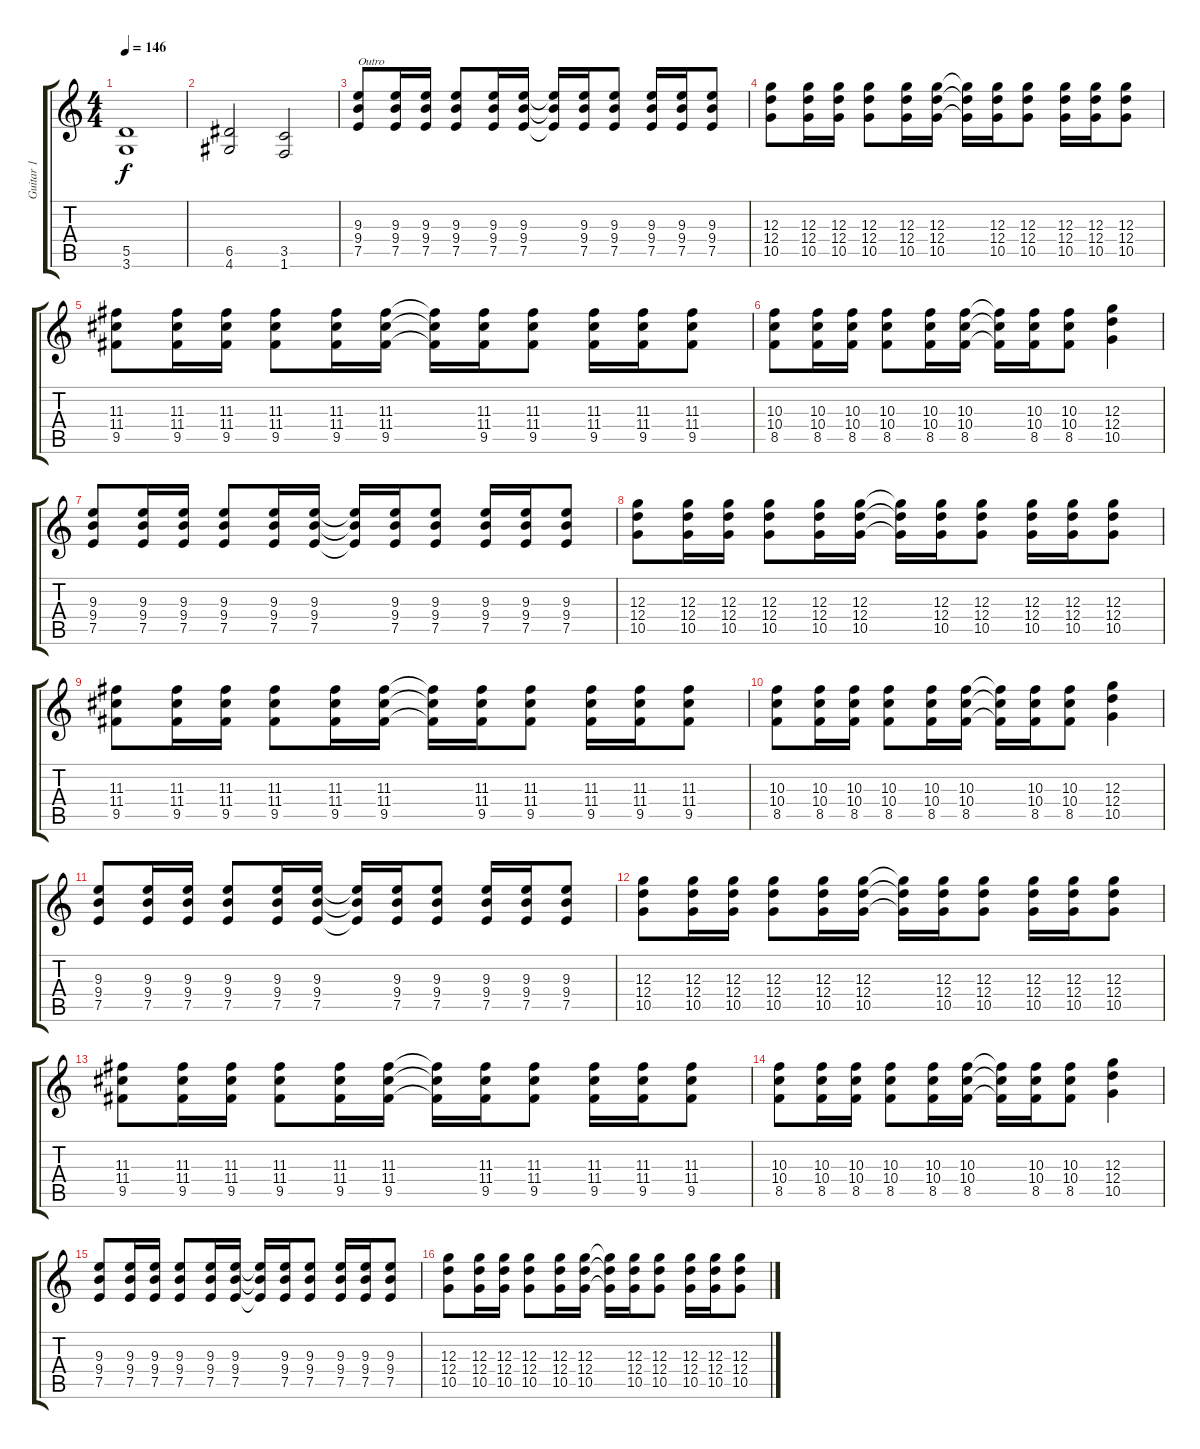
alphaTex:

\track ("Guitar 1" "Guitar 1") {instrument distortionguitar}
\staff {score tabs}
\tuning (E4 B3 G3 D3 A2 E2) {hide}
\ts (4 4)
\tempo 146
\clef g2
\ks c
(5.5 3.6).1{dy f} |
(6.5 4.6).2 (3.5 1.6).2 |
(9.3 9.4 7.5).8{txt "Outro"} (9.3 9.4 7.5).16 (9.3 9.4 7.5).16 (9.3 9.4 7.5).8 (9.3 9.4 7.5).16 (9.3 9.4 7.5).16 (9.3{t} 9.4{t} 7.5{t}).16 (9.3 9.4 7.5).16 (9.3 9.4 7.5).8 (9.3 9.4 7.5).16 (9.3 9.4 7.5).16 (9.3 9.4 7.5).8 |
(12.3 12.4 10.5).8 (12.3 12.4 10.5).16 (12.3 12.4 10.5).16 (12.3 12.4 10.5).8 (12.3 12.4 10.5).16 (12.3 12.4 10.5).16 (12.3{t} 12.4{t} 10.5{t}).16 (12.3 12.4 10.5).16 (12.3 12.4 10.5).8 (12.3 12.4 10.5).16 (12.3 12.4 10.5).16 (12.3 12.4 10.5).8 |
(11.3 11.4 9.5).8 (11.3 11.4 9.5).16 (11.3 11.4 9.5).16 (11.3 11.4 9.5).8 (11.3 11.4 9.5).16 (11.3 11.4 9.5).16 (11.3{t} 11.4{t} 9.5{t}).16 (11.3 11.4 9.5).16 (11.3 11.4 9.5).8 (11.3 11.4 9.5).16 (11.3 11.4 9.5).16 (11.3 11.4 9.5).8 |
(10.3 10.4 8.5).8 (10.3 10.4 8.5).16 (10.3 10.4 8.5).16 (10.3 10.4 8.5).8 (10.3 10.4 8.5).16 (10.3 10.4 8.5).16 (10.3{t} 10.4{t} 8.5{t}).16 (10.3 10.4 8.5).16 (10.3 10.4 8.5).8 (12.3 12.4 10.5).4 |
(9.3 9.4 7.5).8 (9.3 9.4 7.5).16 (9.3 9.4 7.5).16 (9.3 9.4 7.5).8 (9.3 9.4 7.5).16 (9.3 9.4 7.5).16 (9.3{t} 9.4{t} 7.5{t}).16 (9.3 9.4 7.5).16 (9.3 9.4 7.5).8 (9.3 9.4 7.5).16 (9.3 9.4 7.5).16 (9.3 9.4 7.5).8 |
(12.3 12.4 10.5).8 (12.3 12.4 10.5).16 (12.3 12.4 10.5).16 (12.3 12.4 10.5).8 (12.3 12.4 10.5).16 (12.3 12.4 10.5).16 (12.3{t} 12.4{t} 10.5{t}).16 (12.3 12.4 10.5).16 (12.3 12.4 10.5).8 (12.3 12.4 10.5).16 (12.3 12.4 10.5).16 (12.3 12.4 10.5).8 |
(11.3 11.4 9.5).8 (11.3 11.4 9.5).16 (11.3 11.4 9.5).16 (11.3 11.4 9.5).8 (11.3 11.4 9.5).16 (11.3 11.4 9.5).16 (11.3{t} 11.4{t} 9.5{t}).16 (11.3 11.4 9.5).16 (11.3 11.4 9.5).8 (11.3 11.4 9.5).16 (11.3 11.4 9.5).16 (11.3 11.4 9.5).8 |
(10.3 10.4 8.5).8 (10.3 10.4 8.5).16 (10.3 10.4 8.5).16 (10.3 10.4 8.5).8 (10.3 10.4 8.5).16 (10.3 10.4 8.5).16 (10.3{t} 10.4{t} 8.5{t}).16 (10.3 10.4 8.5).16 (10.3 10.4 8.5).8 (12.3 12.4 10.5).4 |
(9.3 9.4 7.5).8 (9.3 9.4 7.5).16 (9.3 9.4 7.5).16 (9.3 9.4 7.5).8 (9.3 9.4 7.5).16 (9.3 9.4 7.5).16 (9.3{t} 9.4{t} 7.5{t}).16 (9.3 9.4 7.5).16 (9.3 9.4 7.5).8 (9.3 9.4 7.5).16 (9.3 9.4 7.5).16 (9.3 9.4 7.5).8 |
(12.3 12.4 10.5).8 (12.3 12.4 10.5).16 (12.3 12.4 10.5).16 (12.3 12.4 10.5).8 (12.3 12.4 10.5).16 (12.3 12.4 10.5).16 (12.3{t} 12.4{t} 10.5{t}).16 (12.3 12.4 10.5).16 (12.3 12.4 10.5).8 (12.3 12.4 10.5).16 (12.3 12.4 10.5).16 (12.3 12.4 10.5).8 |
(11.3 11.4 9.5).8 (11.3 11.4 9.5).16 (11.3 11.4 9.5).16 (11.3 11.4 9.5).8 (11.3 11.4 9.5).16 (11.3 11.4 9.5).16 (11.3{t} 11.4{t} 9.5{t}).16 (11.3 11.4 9.5).16 (11.3 11.4 9.5).8 (11.3 11.4 9.5).16 (11.3 11.4 9.5).16 (11.3 11.4 9.5).8 |
(10.3 10.4 8.5).8 (10.3 10.4 8.5).16 (10.3 10.4 8.5).16 (10.3 10.4 8.5).8 (10.3 10.4 8.5).16 (10.3 10.4 8.5).16 (10.3{t} 10.4{t} 8.5{t}).16 (10.3 10.4 8.5).16 (10.3 10.4 8.5).8 (12.3 12.4 10.5).4 |
(9.3 9.4 7.5).8 (9.3 9.4 7.5).16 (9.3 9.4 7.5).16 (9.3 9.4 7.5).8 (9.3 9.4 7.5).16 (9.3 9.4 7.5).16 (9.3{t} 9.4{t} 7.5{t}).16 (9.3 9.4 7.5).16 (9.3 9.4 7.5).8 (9.3 9.4 7.5).16 (9.3 9.4 7.5).16 (9.3 9.4 7.5).8 |
(12.3 12.4 10.5).8 (12.3 12.4 10.5).16 (12.3 12.4 10.5).16 (12.3 12.4 10.5).8 (12.3 12.4 10.5).16 (12.3 12.4 10.5).16 (12.3{t} 12.4{t} 10.5{t}).16 (12.3 12.4 10.5).16 (12.3 12.4 10.5).8 (12.3 12.4 10.5).16 (12.3 12.4 10.5).16 (12.3 12.4 10.5).8
